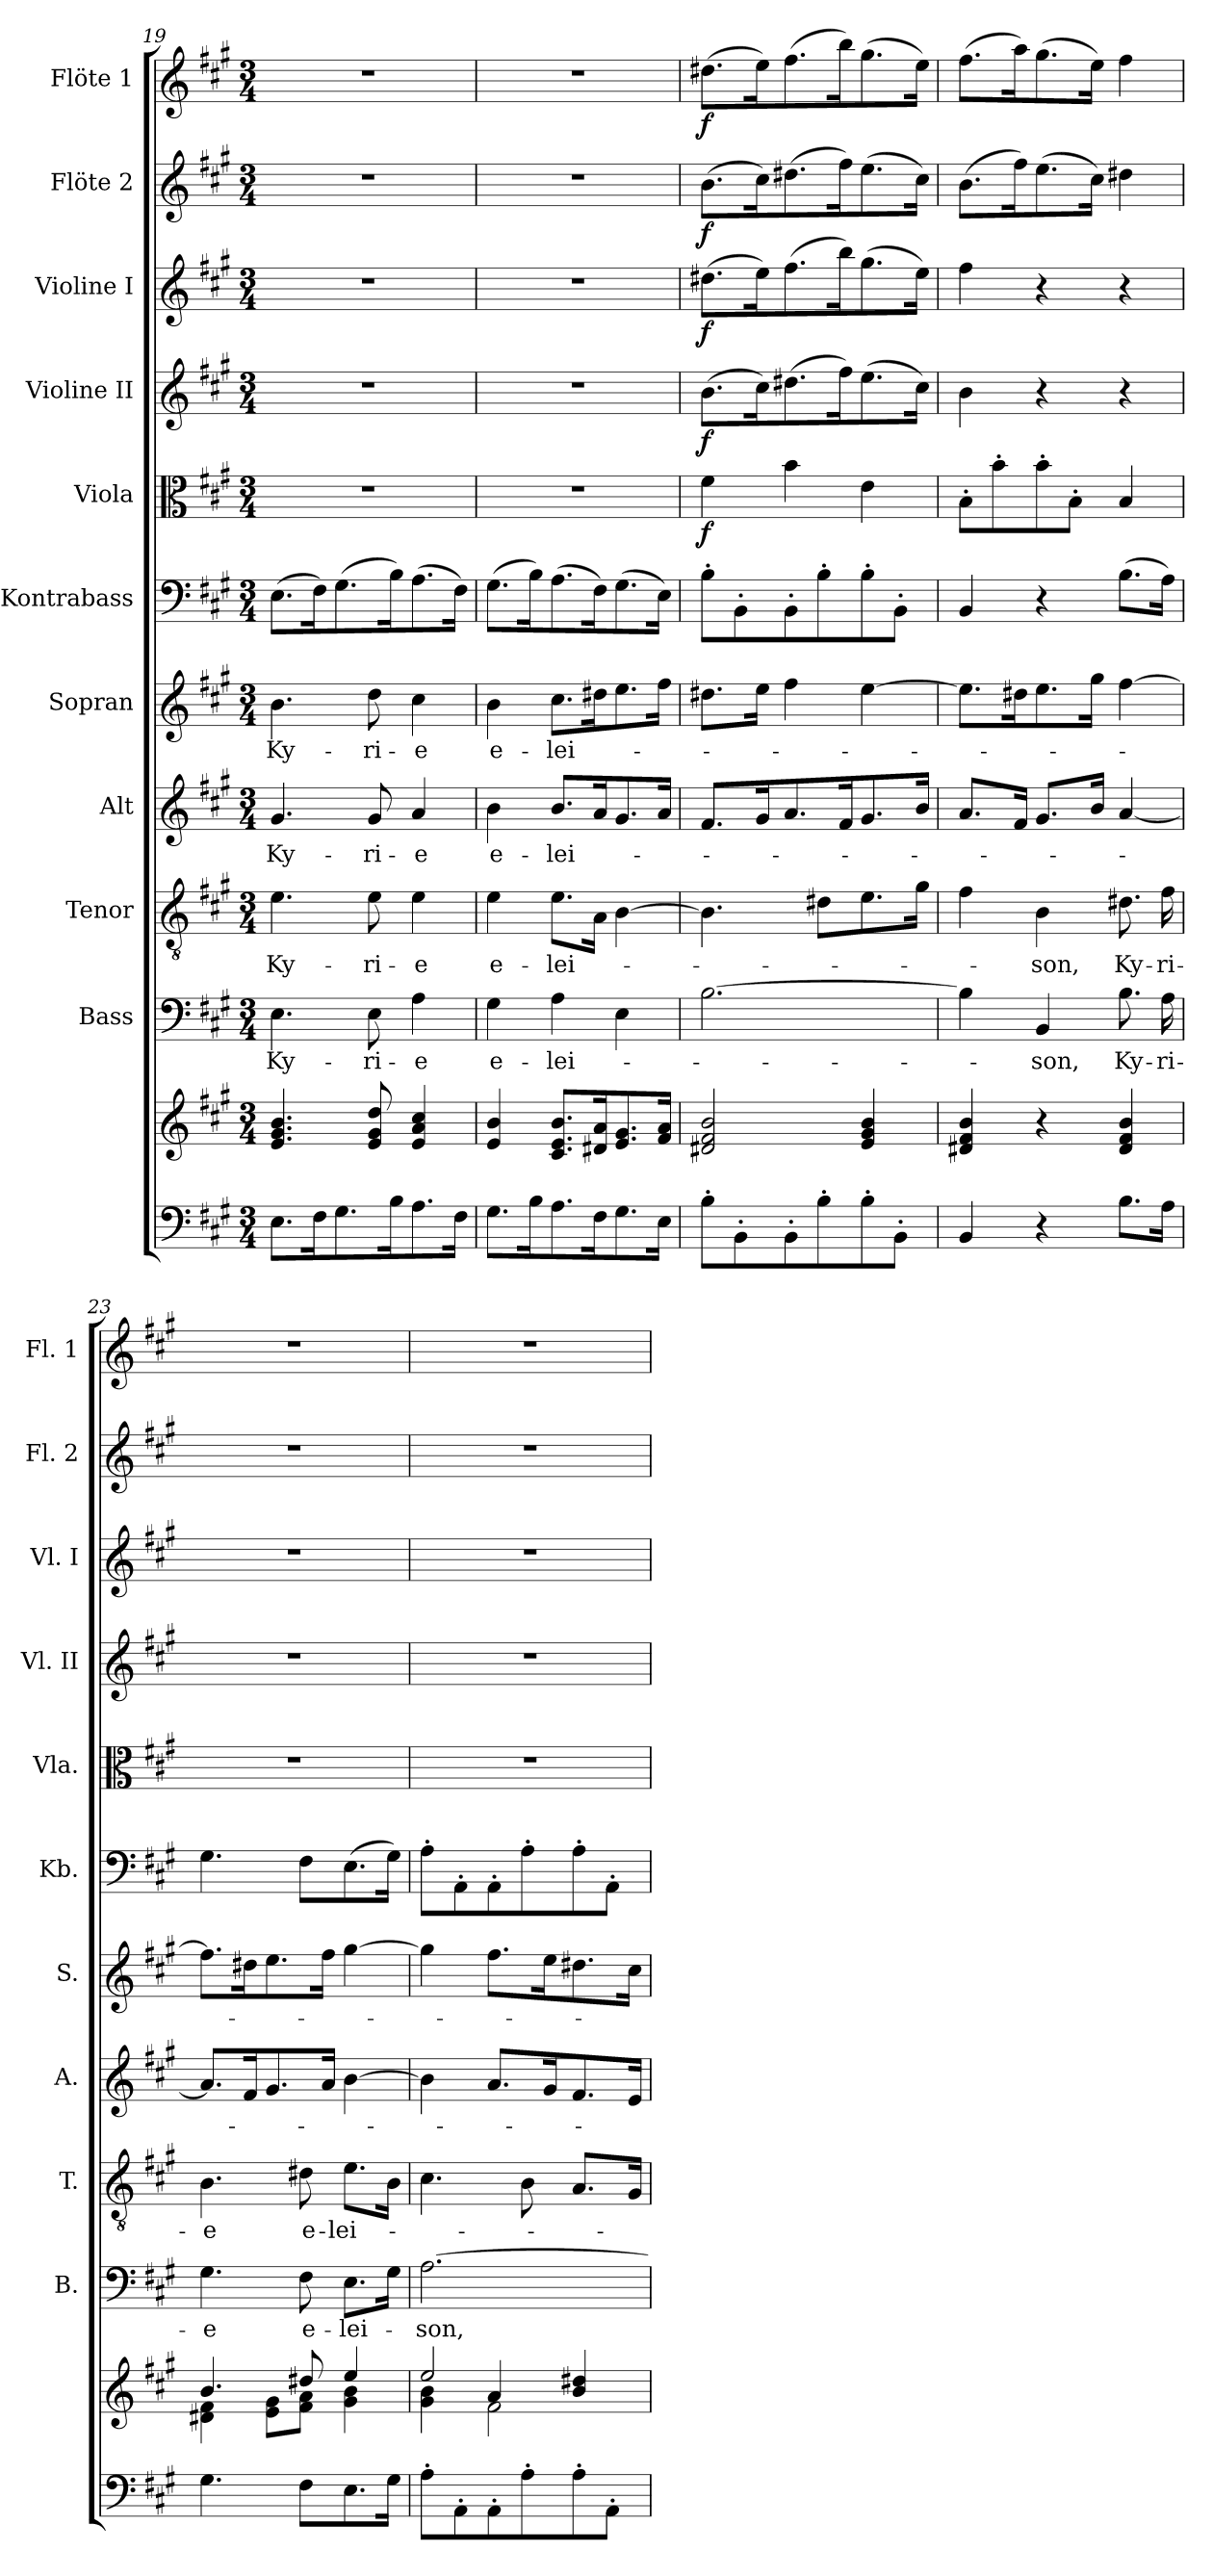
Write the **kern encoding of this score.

**kern	**kern	**kern	**text	**kern	**text	**kern	**text	**kern	**text	**kern	**kern	**dynam	**kern	**dynam	**kern	**dynam	**kern	**dynam	**kern	**dynam
*part11	*part11	*part10	*part10	*part9	*part9	*part8	*part8	*part7	*part7	*part6	*part5	*part5	*part4	*part4	*part3	*part3	*part2	*part2	*part1	*part1
*staff12	*staff11	*staff10	*staff10	*staff9	*staff9	*staff8	*staff8	*staff7	*staff7	*staff6	*staff5	*staff5	*staff4	*staff4	*staff3	*staff3	*staff2	*staff2	*staff1	*staff1
*	*	*I"Bass	*	*I"Tenor	*	*I"Alt	*	*I"Sopran	*	*I"Kontrabass	*I"Viola	*	*I"Violine II	*	*I"Violine I	*	*I"Flöte 2	*	*I"Flöte 1	*
*	*	*I'B.	*	*I'T.	*	*I'A.	*	*I'S.	*	*I'Kb.	*I'Vla.	*	*I'Vl. II	*	*I'Vl. I	*	*I'Fl. 2	*	*I'Fl. 1	*
*clefF4	*clefG2	*clefF4	*	*clefGv2	*	*clefG2	*	*clefG2	*	*clefF4	*clefC3	*	*clefG2	*	*clefG2	*	*clefG2	*	*clefG2	*
*	*	*	*	*	*	*	*	*	*	*ITrd7c12	*	*	*	*	*	*	*	*	*	*
*k[f#c#g#]	*k[f#c#g#]	*k[f#c#g#]	*	*k[f#c#g#]	*	*k[f#c#g#]	*	*k[f#c#g#]	*	*k[f#c#g#]	*k[f#c#g#]	*	*k[f#c#g#]	*	*k[f#c#g#]	*	*k[f#c#g#]	*	*k[f#c#g#]	*
*A:	*A:	*A:	*	*A:	*	*A:	*	*A:	*	*A:	*A:	*	*A:	*	*A:	*	*A:	*	*A:	*
*M3/4	*M3/4	*M3/4	*	*M3/4	*	*M3/4	*	*M3/4	*	*M3/4	*M3/4	*	*M3/4	*	*M3/4	*	*M3/4	*	*M3/4	*
=19	=19	=19	=19	=19	=19	=19	=19	=19	=19	=19	=19	=19	=19	=19	=19	=19	=19	=19	=19	=19
!	!	!	!LO:LY:b	!	!LO:LY:b	!	!LO:LY:b	!	!LO:LY:b	!	!	!	!	!	!	!	!	!	!	!
8.E\L	4.e/ 4.g#/ 4.b/	4.E\	Ky-	4.e\	Ky-	4.g#/	Ky-	4.b\	Ky-	(>8.EE\L	2.r	.	2.r	.	2.r	.	2.r	.	2.r	.
16F#\k	.	.	.	.	.	.	.	.	.	16FF#\k)	.	.	.	.	.	.	.	.	.	.
8.G#\	.	.	.	.	.	.	.	.	.	(>8.GG#\	.	.	.	.	.	.	.	.	.	.
!	!	!	!LO:LY:b	!	!LO:LY:b	!	!LO:LY:b	!	!LO:LY:b	!	!	!	!	!	!	!	!	!	!	!
.	8e/ 8g#/ 8dd/	8E\	-ri-	8e\	-ri-	8g#/	-ri-	8dd\	-ri-	.	.	.	.	.	.	.	.	.	.	.
16B\k	.	.	.	.	.	.	.	.	.	16BB\k)	.	.	.	.	.	.	.	.	.	.
!	!	!	!LO:LY:b	!	!LO:LY:b	!	!LO:LY:b	!	!LO:LY:b	!	!	!	!	!	!	!	!	!	!	!
8.A\	4e/ 4a/ 4cc#/	4A\	-e	4e\	-e	4a/	-e	4cc#\	-e	(>8.AA\	.	.	.	.	.	.	.	.	.	.
16F#\Jk	.	.	.	.	.	.	.	.	.	16FF#\Jk)	.	.	.	.	.	.	.	.	.	.
=20	=20	=20	=20	=20	=20	=20	=20	=20	=20	=20	=20	=20	=20	=20	=20	=20	=20	=20	=20	=20
!	!	!	!LO:LY:b	!	!LO:LY:b	!	!LO:LY:b	!	!LO:LY:b	!	!	!	!	!	!	!	!	!	!	!
8.G#\L	4e/ 4b/	4G#\	e-	4e\	e-	4b\	e-	4b\	e-	(>8.GG#\L	2.r	.	2.r	.	2.r	.	2.r	.	2.r	.
16B\k	.	.	.	.	.	.	.	.	.	16BB\k)	.	.	.	.	.	.	.	.	.	.
!	!	!	!LO:LY:b	!	!LO:LY:b	!	!LO:LY:b	!	!LO:LY:b	!	!	!	!	!	!	!	!	!	!	!
8.A\	8.c#/ 8.e/ 8.b/L	4A\	-lei-	8.e\L	-lei-	8.b/L	-lei-	8.cc#\L	-lei-	(>8.AA\	.	.	.	.	.	.	.	.	.	.
16F#\k	16d#X/ 16a/k	.	.	16A\Jk	.	16a/k	.	16dd#X\k	.	16FF#\k)	.	.	.	.	.	.	.	.	.	.
8.G#\	8.e/ 8.g#/	4E\	.	[4B\	.	8.g#/	.	8.ee\	.	(>8.GG#\	.	.	.	.	.	.	.	.	.	.
16E\Jk	16f#/ 16a/Jk	.	.	.	.	16a/Jk	.	16ff#\Jk	.	16EE\Jk)	.	.	.	.	.	.	.	.	.	.
=21	=21	=21	=21	=21	=21	=21	=21	=21	=21	=21	=21	=21	=21	=21	=21	=21	=21	=21	=21	=21
!	!	!	!	!	!	!	!	!	!	!	!	!LO:DY:b	!	!LO:DY:b	!	!LO:DY:b	!	!LO:DY:b	!	!LO:DY:b
8B'>\L	2d#X/ 2f#/ 2b/	[2.B\	.	4.B\]	.	8.f#/L	.	8.dd#X\L	.	8BB'>\L	4f#\	f	(>8.b\L	f	(>8.dd#X\L	f	(>8.b\L	f	(>8.dd#X\L	f
8BB'>\	.	.	.	.	.	.	.	.	.	8BBB'>\	.	.	.	.	.	.	.	.	.	.
.	.	.	.	.	.	16g#/k	.	16ee\Jk	.	.	.	.	16cc#\k)	.	16ee\k)	.	16cc#\k)	.	16ee\k)	.
8BB'>\	.	.	.	.	.	8.a/	.	4ff#\	.	8BBB'>\	4b\	.	(>8.dd#X\	.	(>8.ff#\	.	(>8.dd#X\	.	(>8.ff#\	.
8B'>\	.	.	.	8d#X\L	.	.	.	.	.	8BB'>\	.	.	.	.	.	.	.	.	.	.
.	.	.	.	.	.	16f#/k	.	.	.	.	.	.	16ff#\k)	.	16bb\k)	.	16ff#\k)	.	16bb\k)	.
8B'>\	4e/ 4g#/ 4b/	.	.	8.e\	.	8.g#/	.	[4ee\	.	8BB'>\	4e\	.	(>8.ee\	.	(>8.gg#\	.	(>8.ee\	.	(>8.gg#\	.
8BB'>\J	.	.	.	.	.	.	.	.	.	8BBB'>\J	.	.	.	.	.	.	.	.	.	.
.	.	.	.	16g#\Jk	.	16b/Jk	.	.	.	.	.	.	16cc#\Jk)	.	16ee\Jk)	.	16cc#\Jk)	.	16ee\Jk)	.
=22	=22	=22	=22	=22	=22	=22	=22	=22	=22	=22	=22	=22	=22	=22	=22	=22	=22	=22	=22	=22
4BB/	4d#X/ 4f#/ 4b/	4B\]	.	4f#\	.	8.a/L	.	8.ee\L]	.	4BBB/	8B'>\L	.	4b\	.	4ff#\	.	(>8.b\L	.	(>8.ff#\L	.
.	.	.	.	.	.	.	.	.	.	.	8b'>\	.	.	.	.	.	.	.	.	.
.	.	.	.	.	.	16f#/Jk	.	16dd#X\k	.	.	.	.	.	.	.	.	16ff#\k)	.	16aa\k)	.
!	!	!	!LO:LY:b	!	!LO:LY:b	!	!	!	!	!	!	!	!	!	!	!	!	!	!	!
4r	4r	4BB/	-son,	4B\	-son,	8.g#/L	.	8.ee\	.	4r	8b'>\	.	4r	.	4r	.	(>8.ee\	.	(>8.gg#\	.
.	.	.	.	.	.	.	.	.	.	.	8B'>\J	.	.	.	.	.	.	.	.	.
.	.	.	.	.	.	16b/Jk	.	16gg#\Jk	.	.	.	.	.	.	.	.	16cc#\Jk)	.	16ee\Jk)	.
!	!	!	!LO:LY:b	!	!LO:LY:b	!	!	!	!	!	!	!	!	!	!	!	!	!	!	!
8.B\L	4d#/ 4f#/ 4b/	8.B\	Ky-	8.d#X\	Ky-	[4a/	.	[4ff#\	.	(>8.BB\L	4B/	.	4r	.	4r	.	4dd#X\	.	4ff#\	.
!	!	!	!LO:LY:b	!	!LO:LY:b	!	!	!	!	!	!	!	!	!	!	!	!	!	!	!
16A\Jk	.	16A\	-ri-	16f#\	-ri-	.	.	.	.	16AA\Jk)	.	.	.	.	.	.	.	.	.	.
!!LO:PB:g=z
=23	=23	=23	=23	=23	=23	=23	=23	=23	=23	=23	=23	=23	=23	=23	=23	=23	=23	=23	=23	=23
*	*^	*	*	*	*	*	*	*	*	*	*	*	*	*	*	*	*	*	*	*
!	!	!	!	!LO:LY:b	!	!LO:LY:b	!	!	!	!	!	!	!	!	!	!	!	!	!	!	!
4.G#\	4.b/	4d#X\ 4f#\	4.G#\	-e	4.B\	-e	8.a/L]	.	8.ff#\L]	.	4.GG#\	2.r	.	2.r	.	2.r	.	2.r	.	2.r	.
.	.	.	.	.	.	.	16f#/k	.	16dd#X\k	.	.	.	.	.	.	.	.	.	.	.	.
.	.	8e\ 8g#\L	.	.	.	.	8.g#/	.	8.ee\	.	.	.	.	.	.	.	.	.	.	.	.
!	!	!	!	!LO:LY:b	!	!LO:LY:b	!	!	!	!	!	!	!	!	!	!	!	!	!	!	!
8F#\L	8dd#X/	8f#\ 8a\J	8F#\	e-	8d#X\	e-	.	.	.	.	8FF#\L	.	.	.	.	.	.	.	.	.	.
.	.	.	.	.	.	.	16a/Jk	.	16ff#\Jk	.	.	.	.	.	.	.	.	.	.	.	.
!	!	!	!	!LO:LY:b	!	!LO:LY:b	!	!	!	!	!	!	!	!	!	!	!	!	!	!	!
8.E\	4ee/	4g#\ 4b\	8.E\L	-lei-	8.e\L	-lei-	[4b\	.	[4gg#\	.	(>8.EE\	.	.	.	.	.	.	.	.	.	.
16G#\Jk	.	.	16G#\Jk	.	16B\Jk	.	.	.	.	.	16GG#\Jk)	.	.	.	.	.	.	.	.	.	.
=24	=24	=24	=24	=24	=24	=24	=24	=24	=24	=24	=24	=24	=24	=24	=24	=24	=24	=24	=24	=24	=24
*	*	*^	*	*	*	*	*	*	*	*	*	*	*	*	*	*	*	*	*	*	*
!	!	!	!	!	!LO:LY:b	!	!	!	!	!	!	!	!	!	!	!	!	!	!	!	!	!
8A'>\L	2ee/	4g#\ 4b\	4ryy	[2.A\	-son,	4.c#\	.	4b\]	.	4gg#\]	.	8AA'>\L	2.r	.	2.r	.	2.r	.	2.r	.	2.r	.
8AA'>\	.	.	.	.	.	.	.	.	.	.	.	8AAA'>\	.	.	.	.	.	.	.	.	.	.
8AA'>\	.	2f#\	4a/	.	.	.	.	8.a/L	.	8.ff#\L	.	8AAA'>\	.	.	.	.	.	.	.	.	.	.
8A'>\	.	.	.	.	.	8B\	.	.	.	.	.	8AA'>\	.	.	.	.	.	.	.	.	.	.
.	.	.	.	.	.	.	.	16g#/k	.	16ee\k	.	.	.	.	.	.	.	.	.	.	.	.
8A'>\	4b/ 4dd#X/	.	4ryy	.	.	8.A/L	.	8.f#/	.	8.dd#X\	.	8AA'>\	.	.	.	.	.	.	.	.	.	.
8AA'>\J	.	.	.	.	.	.	.	.	.	.	.	8AAA'>\J	.	.	.	.	.	.	.	.	.	.
.	.	.	.	.	.	16G#/Jk	.	16e/Jk	.	16cc#\Jk	.	.	.	.	.	.	.	.	.	.	.	.
*	*v	*v	*v	*	*	*	*	*	*	*	*	*	*	*	*	*	*	*	*	*	*	*
=	=	=	=	=	=	=	=	=	=	=	=	=	=	=	=	=	=	=	=	=
*-	*-	*-	*-	*-	*-	*-	*-	*-	*-	*-	*-	*-	*-	*-	*-	*-	*-	*-	*-	*-
